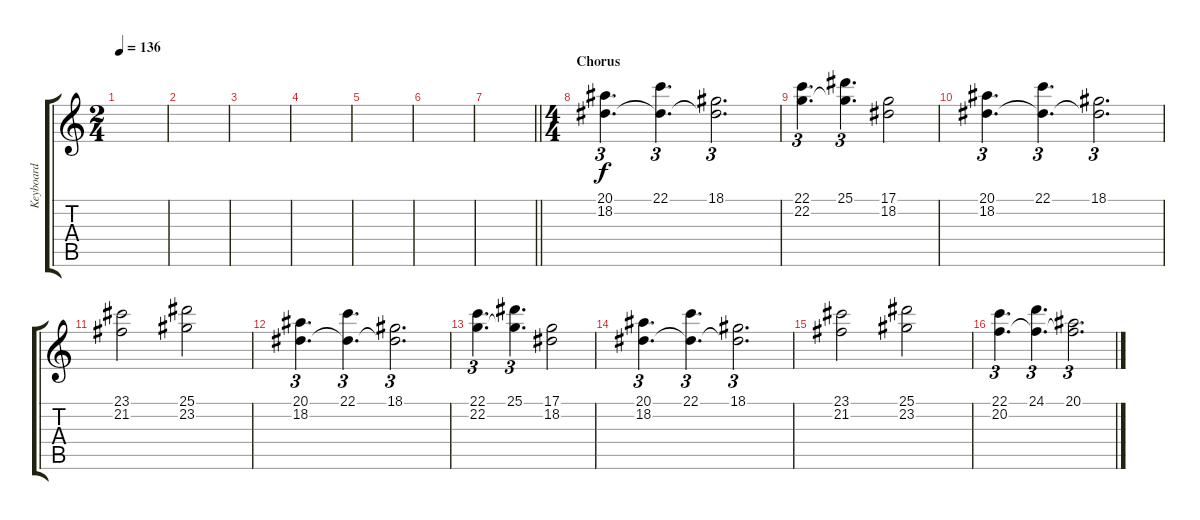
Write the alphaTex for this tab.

\track ("Keyboard" "Keyboard") {instrument choiraahs}
\staff {score tabs}
\tuning (D4 A3 F3 C3 G2 D2) {hide}
\ts (2 4)
\tempo 136
\clef g2
\ks c
|
|
|
|
|
|
\barLineRight lightlight
|
\ts (4 4)
\section ("" "Chorus")
(20.1 18.2).4{d tu (3 2) volume 13 instrument stringensemble1} (22.1 18.2{t}).4{d tu (3 2)} (18.1 18.2{t}).2{d tu (3 2)} |
(22.1 22.2).4{d tu (3 2)} (25.1 22.2{t}).4{d tu (3 2)} (17.1 18.2).2 |
(20.1 18.2).4{d tu (3 2) volume 13 instrument stringensemble1} (22.1 18.2{t}).4{d tu (3 2)} (18.1 18.2{t}).2{d tu (3 2)} |
(23.1 21.2).2 (25.1 23.2).2 |
(20.1 18.2).4{d tu (3 2) volume 13 instrument stringensemble1} (22.1 18.2{t}).4{d tu (3 2)} (18.1 18.2{t}).2{d tu (3 2)} |
(22.1 22.2).4{d tu (3 2)} (25.1 22.2{t}).4{d tu (3 2)} (17.1 18.2).2 |
(20.1 18.2).4{d tu (3 2) volume 13 instrument stringensemble1} (22.1 18.2{t}).4{d tu (3 2)} (18.1 18.2{t}).2{d tu (3 2)} |
(23.1 21.2).2 (25.1 23.2).2 |
(22.1 20.2).4{d tu (3 2) volume 13 instrument stringensemble1} (24.1 20.2{t}).4{d tu (3 2)} (20.1 20.2{t}).2{d tu (3 2)}
